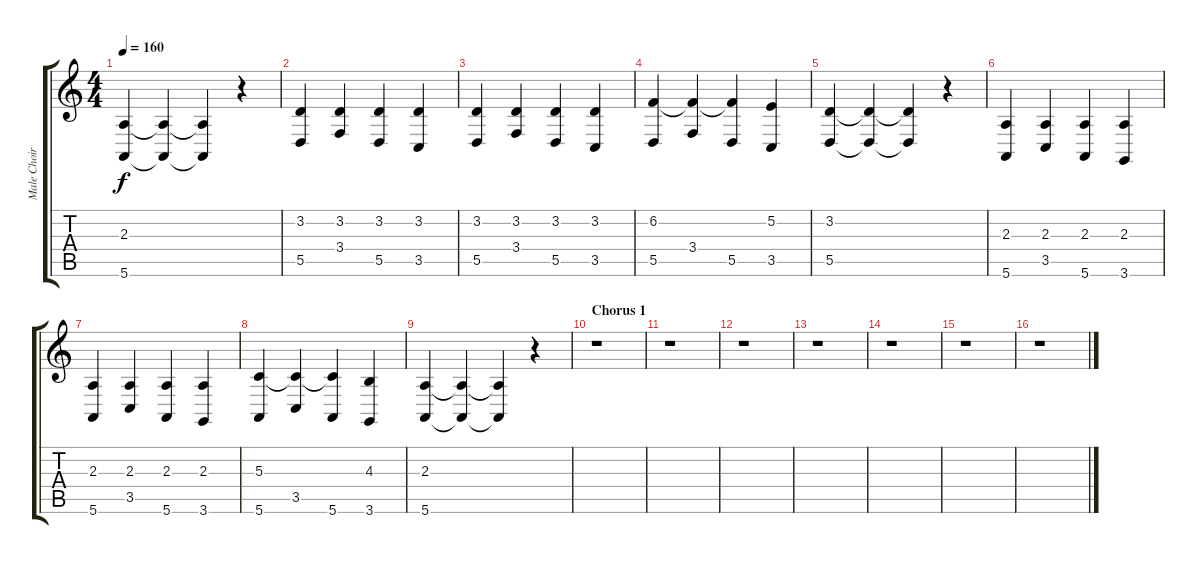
\track ("Male Choir" "Male Choir") {instrument choiraahs}
\staff {score tabs}
\tuning (E4 B3 G3 D3 A2 E2) {hide}
\ts (4 4)
\tempo 160
\clef g2
\ks c
(2.3 5.6).4{dy f} (2.3{t} 5.6{t}).4 (2.3{t} 5.6{t}).4 r.4 |
(3.2 5.5).4 (3.2 3.4).4 (3.2 5.5).4 (3.2 3.5).4 |
(3.2 5.5).4 (3.2 3.4).4 (3.2 5.5).4 (3.2 3.5).4 |
(6.2 5.5).4 (6.2{t} 3.4).4 (6.2{t} 5.5).4 (5.2 3.5).4 |
(3.2 5.5).4 (3.2{t} 5.5{t}).4 (3.2{t} 5.5{t}).4 r.4 |
(2.3 5.6).4 (2.3 3.5).4 (2.3 5.6).4 (2.3 3.6).4 |
(2.3 5.6).4 (2.3 3.5).4 (2.3 5.6).4 (2.3 3.6).4 |
(5.3 5.6).4 (5.3{t} 3.5).4 (5.3{t} 5.6).4 (4.3 3.6).4 |
(2.3 5.6).4 (2.3{t} 5.6{t}).4 (2.3{t} 5.6{t}).4 r.4 |
\section ("" "Chorus 1")
r.1 |
r.1 |
r.1 |
r.1 |
r.1 |
r.1 |
r.1
